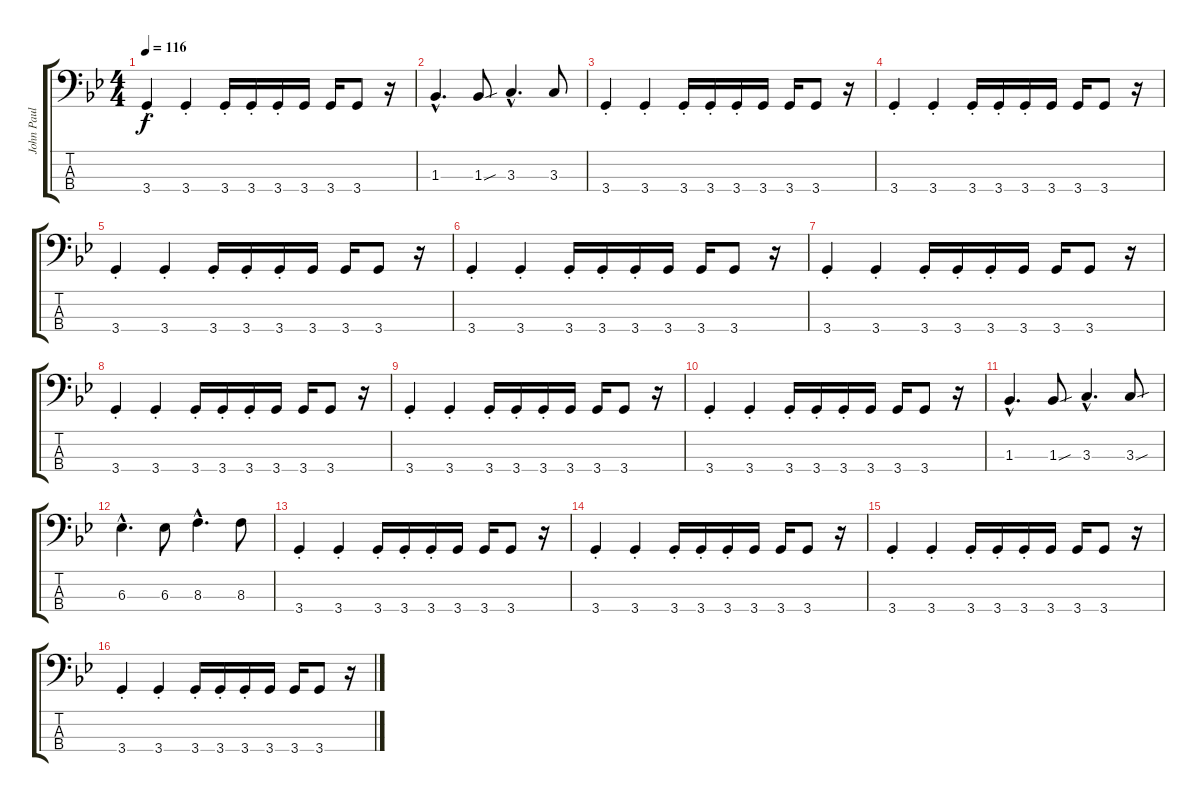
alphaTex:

\track ("John Paul Jones" "John Paul ") {instrument electricbassfinger}
\staff {score tabs}
\tuning (G2 D2 A1 E1) {hide}
\ts (4 4)
\tempo 116
\clef f4
\ks bb
3.4{st}.4{dy f} 3.4{st}.4 3.4{st}.16 3.4{st}.16 3.4{st}.16 3.4.16 3.4.16 3.4.8 r.16 |
1.3{hac}.4{d} 1.3{sou}.8 3.3{hac}.4{d} 3.3.8 |
3.4{st}.4 3.4{st}.4 3.4{st}.16 3.4{st}.16 3.4{st}.16 3.4.16 3.4.16 3.4.8 r.16 |
3.4{st}.4 3.4{st}.4 3.4{st}.16 3.4{st}.16 3.4{st}.16 3.4.16 3.4.16 3.4.8 r.16 |
3.4{st}.4 3.4{st}.4 3.4{st}.16 3.4{st}.16 3.4{st}.16 3.4.16 3.4.16 3.4.8 r.16 |
3.4{st}.4 3.4{st}.4 3.4{st}.16 3.4{st}.16 3.4{st}.16 3.4.16 3.4.16 3.4.8 r.16 |
3.4{st}.4 3.4{st}.4 3.4{st}.16 3.4{st}.16 3.4{st}.16 3.4.16 3.4.16 3.4.8 r.16 |
3.4{st}.4 3.4{st}.4 3.4{st}.16 3.4{st}.16 3.4{st}.16 3.4.16 3.4.16 3.4.8 r.16 |
3.4{st}.4 3.4{st}.4 3.4{st}.16 3.4{st}.16 3.4{st}.16 3.4.16 3.4.16 3.4.8 r.16 |
3.4{st}.4 3.4{st}.4 3.4{st}.16 3.4{st}.16 3.4{st}.16 3.4.16 3.4.16 3.4.8 r.16 |
1.3{hac}.4{d} 1.3{sou}.8 3.3{hac}.4{d} 3.3{sou}.8 |
6.3{hac}.4{d} 6.3.8 8.3{hac}.4{d} 8.3.8 |
3.4{st}.4 3.4{st}.4 3.4{st}.16 3.4{st}.16 3.4{st}.16 3.4.16 3.4.16 3.4.8 r.16 |
3.4{st}.4 3.4{st}.4 3.4{st}.16 3.4{st}.16 3.4{st}.16 3.4.16 3.4.16 3.4.8 r.16 |
3.4{st}.4 3.4{st}.4 3.4{st}.16 3.4{st}.16 3.4{st}.16 3.4.16 3.4.16 3.4.8 r.16 |
3.4{st}.4 3.4{st}.4 3.4{st}.16 3.4{st}.16 3.4{st}.16 3.4.16 3.4.16 3.4.8 r.16
